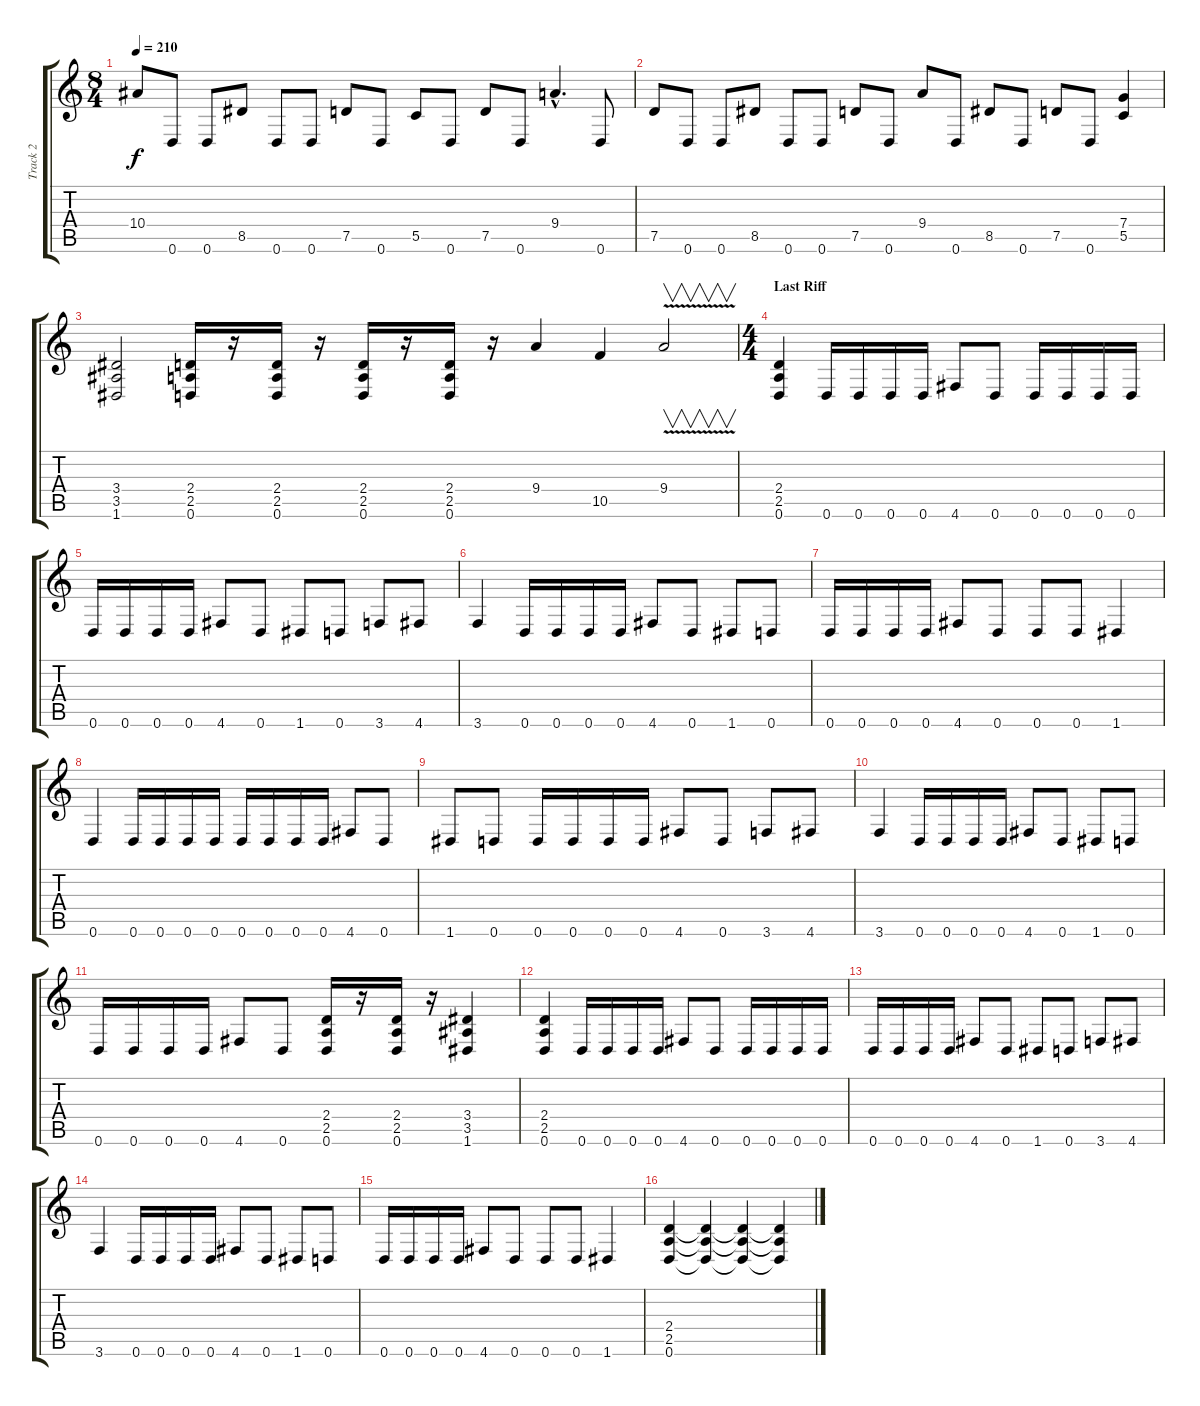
\track ("Track 2" "Track 2") {instrument distortionguitar}
\staff {score tabs}
\tuning (D4 A3 F3 C3 G2 D2) {hide}
\ts (8 4)
\tempo 210
\clef g2
\ks c
10.4.8{dy f} 0.6.8 0.6.8 8.5.8 0.6.8 0.6.8 7.5.8 0.6.8 5.5.8 0.6.8 7.5.8 0.6.8 9.4{hac}.4{d} 0.6.8 |
7.5.8 0.6.8 0.6.8 8.5.8 0.6.8 0.6.8 7.5.8 0.6.8 9.4.8 0.6.8 8.5.8 0.6.8 7.5.8 0.6.8 (7.4 5.5).4 |
(3.4 3.5 1.6).2 (2.4 2.5 0.6).16 r.16 (2.4 2.5 0.6).16 r.16 (2.4 2.5 0.6).16 r.16 (2.4 2.5 0.6).16 r.16 9.4.4 10.5.4 9.4{v}.2{v} |
\ts (4 4)
\section ("" "Last Riff")
(2.4 2.5 0.6).4 0.6.16 0.6.16 0.6.16 0.6.16 4.6.8 0.6.8 0.6.16 0.6.16 0.6.16 0.6.16 |
0.6.16 0.6.16 0.6.16 0.6.16 4.6.8 0.6.8 1.6.8 0.6.8 3.6.8 4.6.8 |
3.6.4 0.6.16 0.6.16 0.6.16 0.6.16 4.6.8 0.6.8 1.6.8 0.6.8 |
0.6.16 0.6.16 0.6.16 0.6.16 4.6.8 0.6.8 0.6.8 0.6.8 1.6.4 |
0.6.4 0.6.16 0.6.16 0.6.16 0.6.16 0.6.16 0.6.16 0.6.16 0.6.16 4.6.8 0.6.8 |
1.6.8 0.6.8 0.6.16 0.6.16 0.6.16 0.6.16 4.6.8 0.6.8 3.6.8 4.6.8 |
3.6.4 0.6.16 0.6.16 0.6.16 0.6.16 4.6.8 0.6.8 1.6.8 0.6.8 |
0.6.16 0.6.16 0.6.16 0.6.16 4.6.8 0.6.8 (2.4 2.5 0.6).16 r.16 (2.4 2.5 0.6).16 r.16 (3.4 3.5 1.6).4 |
(2.4 2.5 0.6).4 0.6.16 0.6.16 0.6.16 0.6.16 4.6.8 0.6.8 0.6.16 0.6.16 0.6.16 0.6.16 |
0.6.16 0.6.16 0.6.16 0.6.16 4.6.8 0.6.8 1.6.8 0.6.8 3.6.8 4.6.8 |
3.6.4 0.6.16 0.6.16 0.6.16 0.6.16 4.6.8 0.6.8 1.6.8 0.6.8 |
0.6.16 0.6.16 0.6.16 0.6.16 4.6.8 0.6.8 0.6.8 0.6.8 1.6.4 |
(2.4 2.5 0.6).4 (2.4{t} 2.5{t} 0.6{t}).4 (2.4{t} 2.5{t} 0.6{t}).4 (2.4{t} 2.5{t} 0.6{t}).4
